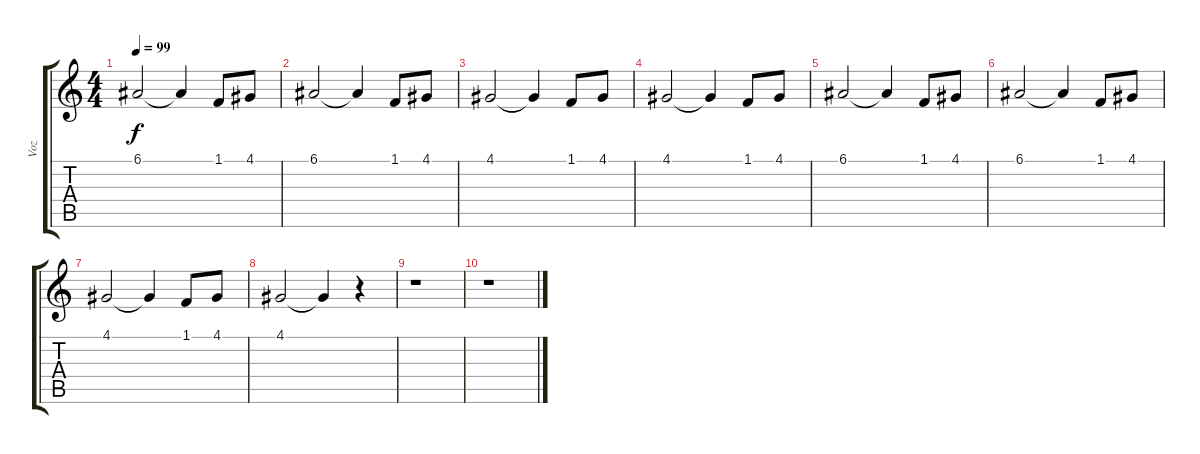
\track ("Voz" "Voz") {instrument stringensemble1}
\staff {score tabs}
\tuning (E4 B3 G3 D3 A2 E2) {hide}
\ts (4 4)
\tempo 99
\clef g2
\ks c
6.1.2{dy f} 6.1{t}.4 1.1.8 4.1.8 |
6.1.2 6.1{t}.4 1.1.8 4.1.8 |
4.1.2 4.1{t}.4 1.1.8 4.1.8 |
4.1.2 4.1{t}.4 1.1.8 4.1.8 |
6.1.2 6.1{t}.4 1.1.8 4.1.8 |
6.1.2 6.1{t}.4 1.1.8 4.1.8 |
4.1.2 4.1{t}.4 1.1.8 4.1.8 |
4.1.2 4.1{t}.4 r.4 |
r.1 |
r.1
